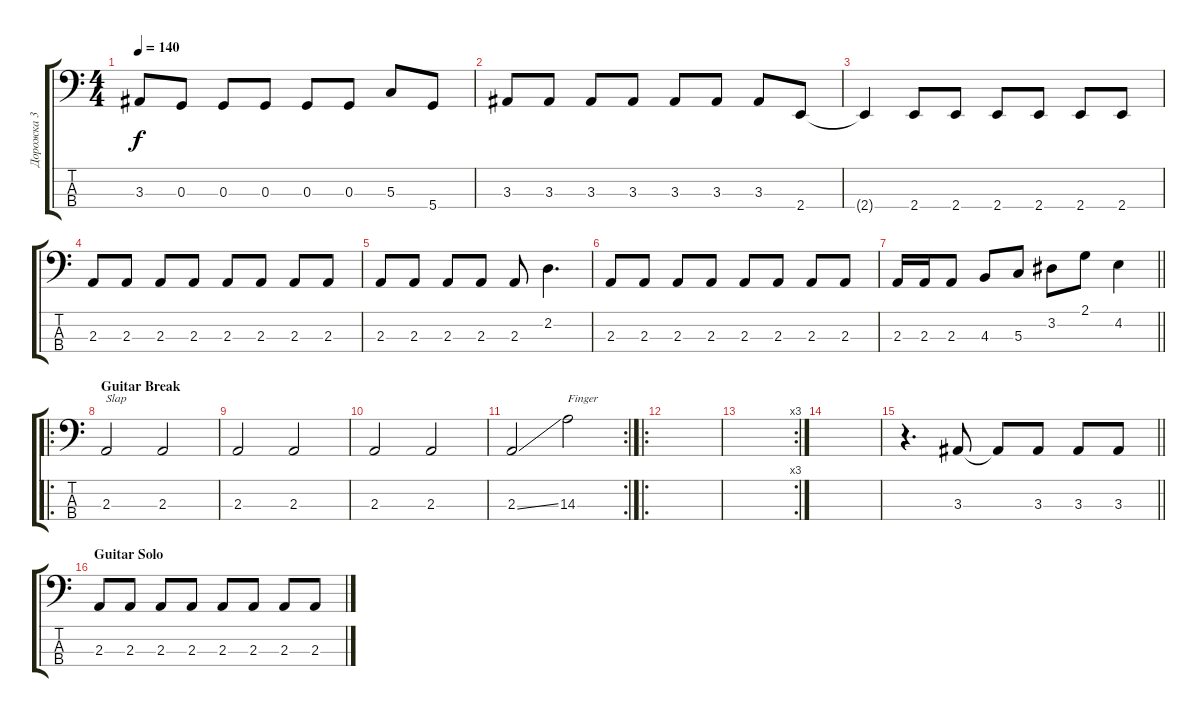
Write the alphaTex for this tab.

\track ("Дорожка 3" "Дорожка 3") {instrument slapbass1}
\staff {score tabs}
\tuning (F2 C2 G1 D1) {hide}
\ts (4 4)
\tempo 140
\clef f4
\ks c
3.3{t}.8{dy f} 0.3.8 0.3.8 0.3.8 0.3.8 0.3.8 5.3.8 5.4.8 |
3.3.8 3.3.8 3.3.8 3.3.8 3.3.8 3.3.8 3.3.8 2.4.8 |
2.4{t}.4 2.4.8 2.4.8 2.4.8 2.4.8 2.4.8 2.4.8 |
2.3.8 2.3.8 2.3.8 2.3.8 2.3.8 2.3.8 2.3.8 2.3.8 |
2.3.8 2.3.8 2.3.8 2.3.8 2.3.8 2.2.4{d} |
2.3.8 2.3.8 2.3.8 2.3.8 2.3.8 2.3.8 2.3.8 2.3.8 |
\barLineRight lightlight
2.3.16 2.3.16 2.3.8 4.3.8 5.3.8 3.2.8 2.1.8 4.2.4 |
\ro
\section ("" "Guitar Break")
2.3.2{txt "Slap" instrument slapbass1} 2.3.2 |
2.3.2 2.3.2 |
2.3.2 2.3.2 |
\rc 2
2.3{ss}.2 14.3.2{txt "Finger" instrument electricbassfinger} |
\ro
|
\rc 3
|
|
\barLineRight lightlight
r.4{d} 3.3.8{instrument electricbassfinger} 3.3{t}.8 3.3.8 3.3.8 3.3.8 |
\section ("" "Guitar Solo")
2.3.8 2.3.8 2.3.8 2.3.8 2.3.8 2.3.8 2.3.8 2.3.8
